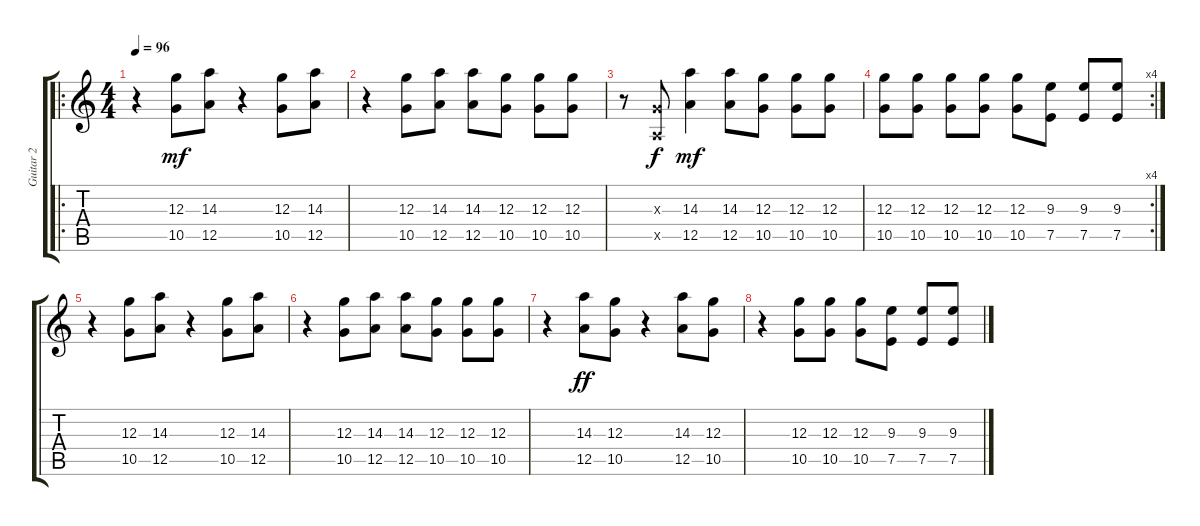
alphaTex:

\track ("Guitar 2" "Guitar 2") {instrument distortionguitar}
\staff {score tabs}
\tuning (E4 B3 G3 D3 A2 E2) {hide}
\ro
\ts (4 4)
\tempo 96
\clef g2
\ks c
r.4{dy mf} (12.3 10.5).8 (14.3 12.5).8 r.4 (12.3 10.5).8 (14.3 12.5).8 |
r.4 (12.3 10.5).8 (14.3 12.5).8 (14.3 12.5).8 (12.3 10.5).8 (12.3 10.5).8 (12.3 10.5).8 |
r.8 (0.3{x} 0.5{x}).8{dy f} (14.3 12.5).4{dy mf} (14.3 12.5).8 (12.3 10.5).8 (12.3 10.5).8 (12.3 10.5).8 |
\rc 4
(12.3 10.5).8 (12.3 10.5).8 (12.3 10.5).8 (12.3 10.5).8 (12.3 10.5).8 (9.3 7.5).8 (9.3 7.5).8 (9.3 7.5).8 |
r.4 (12.3 10.5).8 (14.3 12.5).8 r.4 (12.3 10.5).8 (14.3 12.5).8 |
r.4 (12.3 10.5).8 (14.3 12.5).8 (14.3 12.5).8 (12.3 10.5).8 (12.3 10.5).8 (12.3 10.5).8 |
r.4 (14.3 12.5).8{dy ff} (12.3 10.5).8 r.4 (14.3 12.5).8 (12.3 10.5).8 |
r.4 (12.3 10.5).8 (12.3 10.5).8 (12.3 10.5).8 (9.3 7.5).8 (9.3 7.5).8 (9.3 7.5).8
